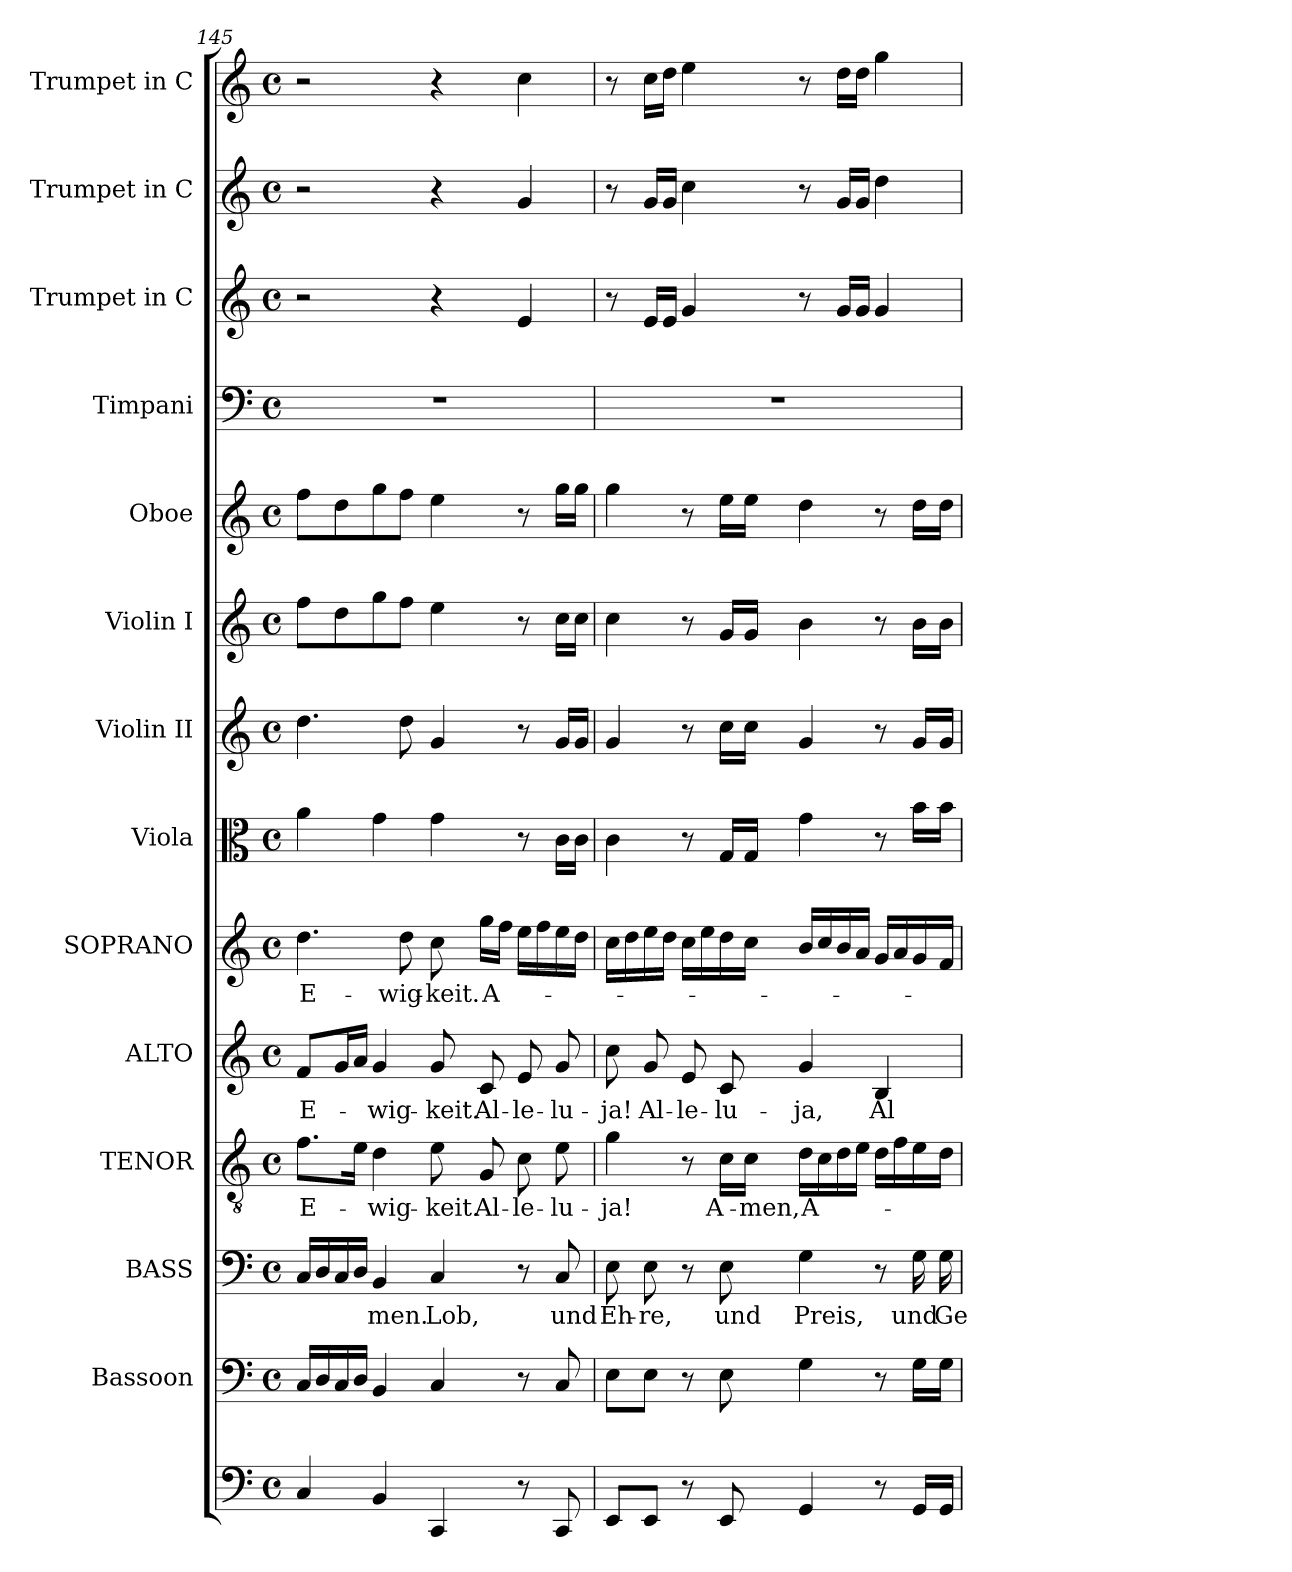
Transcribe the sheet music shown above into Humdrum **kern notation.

**kern	**kern	**kern	**text	**kern	**text	**kern	**text	**kern	**text	**kern	**kern	**kern	**kern	**kern	**kern	**kern	**kern
*part14	*part13	*part12	*part12	*part11	*part11	*part10	*part10	*part9	*part9	*part8	*part7	*part6	*part5	*part4	*part3	*part2	*part1
*staff14	*staff13	*staff12	*staff12	*staff11	*staff11	*staff10	*staff10	*staff9	*staff9	*staff8	*staff7	*staff6	*staff5	*staff4	*staff3	*staff2	*staff1
*	*I"Bassoon	*I"BASS	*	*I"TENOR	*	*I"ALTO	*	*I"SOPRANO	*	*I"Viola	*I"Violin II	*I"Violin I	*I"Oboe	*I"Timpani	*I"Trumpet in C	*I"Trumpet in C	*I"Trumpet in C
*	*	*	*	*	*	*I'Alto	*	*I'Soprano	*	*I'Viola	*I'Violin II	*I'Violin I	*I'Oboe	*I'Timp.	*	*	*
*clefF4	*clefF4	*clefF4	*	*clefGv2	*	*clefG2	*	*clefG2	*	*clefC3	*clefG2	*clefG2	*clefG2	*clefF4	*clefG2	*clefG2	*clefG2
*	*	*	*	*ITrd7c12	*	*	*	*	*	*	*	*	*	*	*	*	*
*k[]	*k[]	*k[]	*	*k[]	*	*k[]	*	*k[]	*	*k[]	*k[]	*k[]	*k[]	*k[]	*k[]	*k[]	*k[]
*C:	*C:	*C:	*	*C:	*	*C:	*	*C:	*	*C:	*C:	*C:	*C:	*C:	*C:	*C:	*C:
*M4/4	*M4/4	*M4/4	*	*M4/4	*	*M4/4	*	*M4/4	*	*M4/4	*M4/4	*M4/4	*M4/4	*M4/4	*M4/4	*M4/4	*M4/4
*met(c)	*met(c)	*met(c)	*	*met(c)	*	*met(c)	*	*met(c)	*	*met(c)	*met(c)	*met(c)	*met(c)	*met(c)	*met(c)	*met(c)	*met(c)
=145	=145	=145	=145	=145	=145	=145	=145	=145	=145	=145	=145	=145	=145	=145	=145	=145	=145
!	!	!	!	!	!LO:LY:b:color=#000000	!	!	!	!	!	!	!	!	!	!	!	!
!	!	!	!	!	!	!	!LO:LY:b:color=#000000	!	!	!	!	!	!	!	!	!	!
!	!	!	!	!	!	!	!	!	!LO:LY:b:color=#000000	!	!	!	!	!	!	!	!
4Ci/	16Ci/LL	16Ci/LL	.	8.Fi\L	E-	8fi/L	E-	4.ddi\	E-	4ai\	4.ddi\	8ffi\L	8ffi\L	1r	2r	2r	2r
.	16Di/	16Di/	.	.	.	.	.	.	.	.	.	.	.	.	.	.	.
.	16Ci/	16Ci/	.	.	.	16gi/L	.	.	.	.	.	8ddi\	8ddi\	.	.	.	.
.	16Di/JJ	16Di/JJ	.	16Ei\Jk	.	16ai/JJ	.	.	.	.	.	.	.	.	.	.	.
!	!	!	!LO:LY:b:color=#000000	!	!	!	!	!	!	!	!	!	!	!	!	!	!
!	!	!	!	!	!LO:LY:b:color=#000000	!	!	!	!	!	!	!	!	!	!	!	!
!	!	!	!	!	!	!	!LO:LY:b:color=#000000	!	!	!	!	!	!	!	!	!	!
4BBi/	4BBi/	4BBi/	-men.	4Di\	-wig-	4gi/	-wig-	.	.	4gi\	.	8ggi\	8ggi\	.	.	.	.
!	!	!	!	!	!	!	!	!	!LO:LY:b:color=#000000	!	!	!	!	!	!	!	!
.	.	.	.	.	.	.	.	8ddi\	-wig-	.	8ddi\	8ffi\J	8ffi\J	.	.	.	.
!	!	!	!LO:LY:b:color=#000000	!	!	!	!	!	!	!	!	!	!	!	!	!	!
!	!	!	!	!	!LO:LY:b:color=#000000	!	!	!	!	!	!	!	!	!	!	!	!
!	!	!	!	!	!	!	!LO:LY:b:color=#000000	!	!	!	!	!	!	!	!	!	!
!	!	!	!	!	!	!	!	!	!LO:LY:b:color=#000000	!	!	!	!	!	!	!	!
4CCi/	4Ci/	4Ci/	Lob,	8Ei\	-keit.	8gi/	-keit.	8cci\	-keit.	4gi\	4gi/	4eei\	4eei\	.	4r	4r	4r
!	!	!	!	!	!LO:LY:b:color=#000000	!	!	!	!	!	!	!	!	!	!	!	!
!	!	!	!	!	!	!	!LO:LY:b:color=#000000	!	!	!	!	!	!	!	!	!	!
!	!	!	!	!	!	!	!	!	!LO:LY:b:color=#000000	!	!	!	!	!	!	!	!
.	.	.	.	8GGi/	Al-	8ci/	Al-	16ggi\LL	A-	.	.	.	.	.	.	.	.
.	.	.	.	.	.	.	.	16ffi\JJ	.	.	.	.	.	.	.	.	.
!	!	!	!	!	!LO:LY:b:color=#000000	!	!	!	!	!	!	!	!	!	!	!	!
!	!	!	!	!	!	!	!LO:LY:b:color=#000000	!	!	!	!	!	!	!	!	!	!
8r	8r	8r	.	8Ci\	-le-	8ei/	-le-	16eei\LL	.	8r	8r	8r	8r	.	4ei/	4gi/	4cci\
.	.	.	.	.	.	.	.	16ffi\	.	.	.	.	.	.	.	.	.
!	!	!	!LO:LY:b:color=#000000	!	!	!	!	!	!	!	!	!	!	!	!	!	!
!	!	!	!	!	!LO:LY:b:color=#000000	!	!	!	!	!	!	!	!	!	!	!	!
!	!	!	!	!	!	!	!LO:LY:b:color=#000000	!	!	!	!	!	!	!	!	!	!
8CCi/	8Ci/	8Ci/	und	8Ei\	-lu-	8gi/	-lu-	16eei\	.	16ci\LL	16gi/LL	16cci\LL	16ggi\LL	.	.	.	.
.	.	.	.	.	.	.	.	16ddi\JJ	.	16ci\JJ	16gi/JJ	16cci\JJ	16ggi\JJ	.	.	.	.
=146	=146	=146	=146	=146	=146	=146	=146	=146	=146	=146	=146	=146	=146	=146	=146	=146	=146
!	!	!	!LO:LY:b:color=#000000	!	!	!	!	!	!	!	!	!	!	!	!	!	!
!	!	!	!	!	!LO:LY:b:color=#000000	!	!	!	!	!	!	!	!	!	!	!	!
!	!	!	!	!	!	!	!LO:LY:b:color=#000000	!	!	!	!	!	!	!	!	!	!
8EEi/L	8Ei\L	8Ei\	Eh-	4Gi\	-ja!	8cci\	-ja!	16cci\LL	.	4ci\	4gi/	4cci\	4ggi\	1r	8r	8r	8r
.	.	.	.	.	.	.	.	16ddi\	.	.	.	.	.	.	.	.	.
!	!	!	!LO:LY:b:color=#000000	!	!	!	!	!	!	!	!	!	!	!	!	!	!
!	!	!	!	!	!	!	!LO:LY:b:color=#000000	!	!	!	!	!	!	!	!	!	!
8EEi/J	8Ei\J	8Ei\	-re,	.	.	8gi/	Al-	16eei\	.	.	.	.	.	.	16ei/LL	16gi/LL	16cci\LL
.	.	.	.	.	.	.	.	16ddi\JJ	.	.	.	.	.	.	16ei/JJ	16gi/JJ	16ddi\JJ
!	!	!	!	!	!	!	!LO:LY:b:color=#000000	!	!	!	!	!	!	!	!	!	!
8r	8r	8r	.	8r	.	8ei/	-le-	16cci\LL	.	8r	8r	8r	8r	.	4gi/	4cci\	4eei\
.	.	.	.	.	.	.	.	16eei\	.	.	.	.	.	.	.	.	.
!	!	!	!LO:LY:b:color=#000000	!	!	!	!	!	!	!	!	!	!	!	!	!	!
!	!	!	!	!	!LO:LY:b:color=#000000	!	!	!	!	!	!	!	!	!	!	!	!
!	!	!	!	!	!	!	!LO:LY:b:color=#000000	!	!	!	!	!	!	!	!	!	!
8EEi/	8Ei\	8Ei\	und	16Ci\LL	A-	8ci/	-lu-	16ddi\	.	16Gi/LL	16cci\LL	16gi/LL	16eei\LL	.	.	.	.
!	!	!	!	!	!LO:LY:b:color=#000000	!	!	!	!	!	!	!	!	!	!	!	!
.	.	.	.	16Ci\JJ	-men,	.	.	16cci\JJ	.	16Gi/JJ	16cci\JJ	16gi/JJ	16eei\JJ	.	.	.	.
!	!	!	!LO:LY:b:color=#000000	!	!	!	!	!	!	!	!	!	!	!	!	!	!
!	!	!	!	!	!LO:LY:b:color=#000000	!	!	!	!	!	!	!	!	!	!	!	!
!	!	!	!	!	!	!	!LO:LY:b:color=#000000	!	!	!	!	!	!	!	!	!	!
4GGi/	4Gi\	4Gi\	Preis,	16Di\LL	A-	4gi/	-ja,	16bi/LL	.	4gi\	4gi/	4bi\	4ddi\	.	8r	8r	8r
.	.	.	.	16Ci\	.	.	.	16cci/	.	.	.	.	.	.	.	.	.
.	.	.	.	16Di\	.	.	.	16bi/	.	.	.	.	.	.	16gi/LL	16gi/LL	16ddi\LL
.	.	.	.	16Ei\JJ	.	.	.	16ai/JJ	.	.	.	.	.	.	16gi/JJ	16gi/JJ	16ddi\JJ
!	!	!	!	!	!	!	!LO:LY:b:color=#000000	!	!	!	!	!	!	!	!	!	!
8r	8r	8r	.	16Di\LL	.	4Bi/	Al-	16gi/LL	.	8r	8r	8r	8r	.	4gi/	4ddi\	4ggi\
.	.	.	.	16Fi\	.	.	.	16ai/	.	.	.	.	.	.	.	.	.
!	!	!	!LO:LY:b:color=#000000	!	!	!	!	!	!	!	!	!	!	!	!	!	!
16GGi/LL	16Gi\LL	16Gi\	und	16Ei\	.	.	.	16gi/	.	16bi\LL	16gi/LL	16bi\LL	16ddi\LL	.	.	.	.
!	!	!	!LO:LY:b:color=#000000	!	!	!	!	!	!	!	!	!	!	!	!	!	!
16GGi/JJ	16Gi\JJ	16Gi\	Ge-	16Di\JJ	.	.	.	16fi/JJ	.	16bi\JJ	16gi/JJ	16bi\JJ	16ddi\JJ	.	.	.	.
=	=	=	=	=	=	=	=	=	=	=	=	=	=	=	=	=	=
*-	*-	*-	*-	*-	*-	*-	*-	*-	*-	*-	*-	*-	*-	*-	*-	*-	*-
